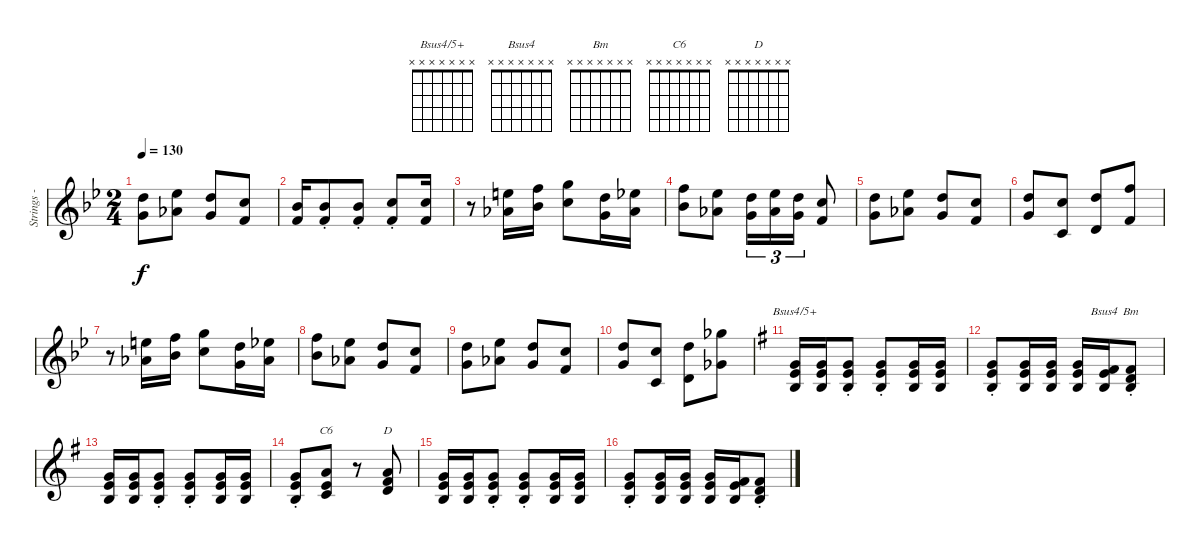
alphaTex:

\track ("Strings - Treble" "Strings - ") {instrument stringensemble1}
\staff {score}
\tuning (G4 E4 C4 G3 E3 C3 G2) {hide}
\chord ("Bsus4/5+" x x x x x x x)
\chord ("Bsus4" x x x x x x x)
\chord ("Bm" x x x x x x x)
\chord ("C6" x x x x x x x)
\chord ("D" x x x x x x x)
\ts (2 4)
\tempo 130
\clef g2
\ks gminor
(7.1 3.2).8{dy f} (8.1 4.2).8 (7.1 3.2).8 (5.1 1.2).8 |
(3.1 1.2).16 (3.1 1.2{st}).8 (3.1 1.2{st}).8 (5.1 1.2{st}).8 (5.1 1.2).16 |
r.8 (9.1 4.2).16 (10.1 6.2).16 (12.1 8.2).8 (7.1 3.2).16 (8.1 4.2).16 |
(10.1 6.2).8 (8.1 4.2).8 (7.1 3.2).16{tu (3 2)} (8.1 4.2).16{tu (3 2)} (7.1 3.2).16{tu (3 2)} (5.1 1.2).8 |
(7.1 3.2).8 (8.1 4.2).8 (7.1 3.2).8 (5.1 1.2).8 |
(7.1 3.2).8 (5.1 0.3).8 (7.1 2.3).8 (10.1 1.2).8 |
r.8 (9.1 4.2).16 (10.1 6.2).16 (12.1 8.2).8 (7.1 3.2).16 (8.1 4.2).16 |
(10.1 6.2).8 (8.1 4.2).8 (7.1 3.2).8 (5.1 5.3).8 |
(7.1 3.2).8 (8.1 4.2).8 (7.1 3.2).8 (5.1 1.2).8 |
(7.1 3.2).8 (5.1 0.3).8 (7.1 2.3).8 (11.1 2.2).8 |
\ks eminor
(0.1 0.2 4.4).16{ch "Bsus4/5+"} (0.1 0.2 4.4).16 (0.1{st} 0.2{st} 4.4{st}).8 (0.1{st} 0.2{st} 4.4{st}).8 (0.1 0.2 4.4).16 (0.1 0.2 4.4).16 |
(0.1{st} 0.2{st} 4.4{st}).8 (0.1 0.2 4.4).16 (0.1 0.2 4.4).16 (0.1 0.2 4.4).16 (2.2 4.3 4.4).16{ch "Bsus4"} (2.2{st} 2.3{st} 4.4{st}).8{ch "Bm"} |
(0.1 0.2 4.4).16 (0.1 0.2 4.4).16 (0.1{st} 0.2{st} 4.4{st}).8 (0.1{st} 0.2{st} 4.4{st}).8 (0.1 0.2 4.4).16 (0.1 0.2 4.4).16 |
(0.1{st} 0.2{st} 4.4{st}).8 (2.1 0.2 0.3).8{ch "C6"} r.8 (2.1 2.2 2.3).8{ch "D"} |
(0.1 0.2 4.4).16 (0.1 0.2 4.4).16 (0.1{st} 0.2{st} 4.4{st}).8 (0.1{st} 0.2{st} 4.4{st}).8 (0.1 0.2 4.4).16 (0.1 0.2 4.4).16 |
(0.1{st} 0.2{st} 4.4{st}).8 (0.1 0.2 4.4).16 (0.1 0.2 4.4).16 (0.1 0.2 4.4).16 (2.2 4.3 4.4).16 (2.2{st} 2.3{st} 4.4{st}).8
